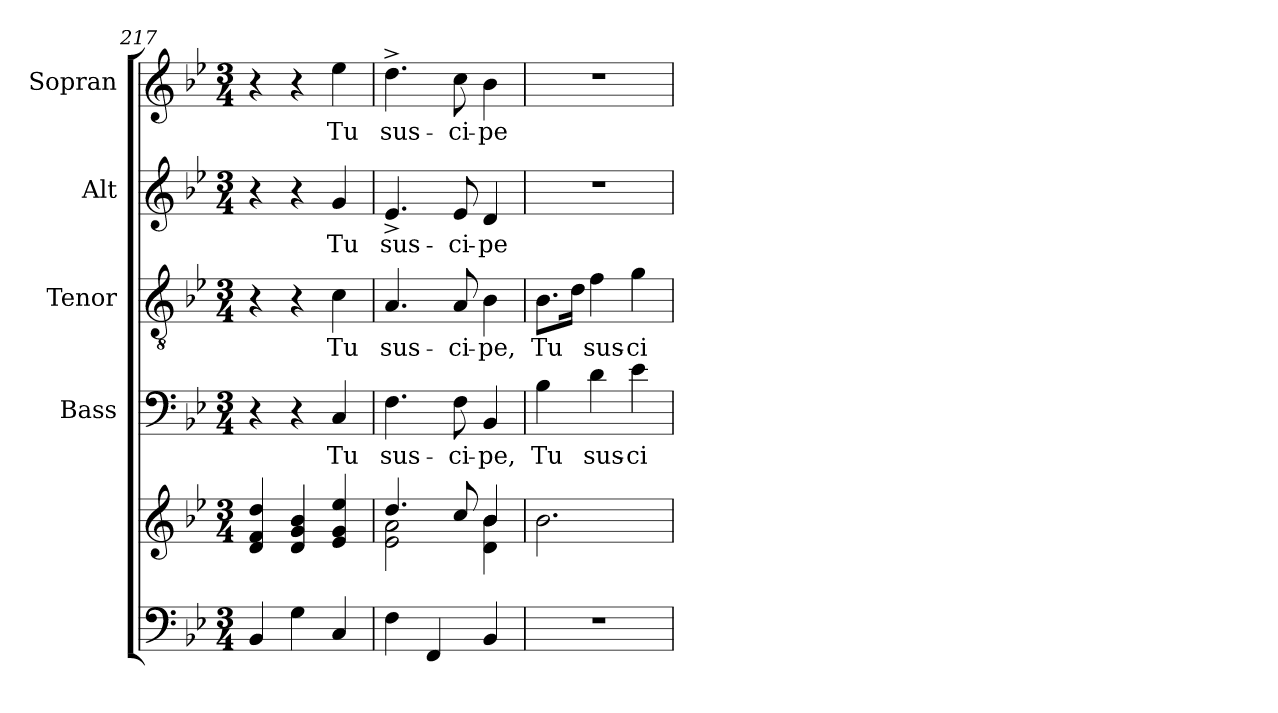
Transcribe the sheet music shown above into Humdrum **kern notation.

**kern	**kern	**kern	**text	**kern	**text	**kern	**text	**kern	**text
*part5	*part5	*part4	*part4	*part3	*part3	*part2	*part2	*part1	*part1
*staff6	*staff5	*staff4	*staff4	*staff3	*staff3	*staff2	*staff2	*staff1	*staff1
*	*	*I"Bass	*	*I"Tenor	*	*I"Alt	*	*I"Sopran	*
*	*	*I'B.	*	*I'T.	*	*I'A.	*	*I'S.	*
*clefF4	*clefG2	*clefF4	*	*clefGv2	*	*clefG2	*	*clefG2	*
*k[b-e-]	*k[b-e-]	*k[b-e-]	*	*k[b-e-]	*	*k[b-e-]	*	*k[b-e-]	*
*B-:	*B-:	*B-:	*	*B-:	*	*B-:	*	*B-:	*
*M3/4	*M3/4	*M3/4	*	*M3/4	*	*M3/4	*	*M3/4	*
=217	=217	=217	=217	=217	=217	=217	=217	=217	=217
4BB-/	4d/ 4f/ 4dd/	4r	.	4r	.	4r	.	4r	.
4G\	4d/ 4g/ 4b-/	4r	.	4r	.	4r	.	4r	.
!	!	!	!LO:LY:b	!	!LO:LY:b	!	!LO:LY:b	!	!LO:LY:b
4C/	4e-/ 4g/ 4ee-/	4C/	Tu	4c\	Tu	4g/	Tu	4ee-\	Tu
=218	=218	=218	=218	=218	=218	=218	=218	=218	=218
*	*^	*	*	*	*	*	*	*	*
!	!	!	!	!LO:LY:b	!	!LO:LY:b	!	!LO:LY:b	!	!LO:LY:b
4F\	4.dd/	2e-\ 2a\	4.F\	sus-	4.A/	sus-	4.e-^>/	sus-	4.dd^>\	sus-
4FF/	.	.	.	.	.	.	.	.	.	.
!	!	!	!	!LO:LY:b	!	!LO:LY:b	!	!LO:LY:b	!	!LO:LY:b
.	8cc/	.	8F\	-ci-	8A/	-ci-	8e-/	-ci-	8cc\	-ci-
!	!	!	!	!LO:LY:b	!	!LO:LY:b	!	!LO:LY:b	!	!LO:LY:b
4BB-/	4b-/	4d\ 4b-\	4BB-/	-pe,	4B-\	-pe,	4d/	-pe	4b-\	-pe
=219	=219	=219	=219	=219	=219	=219	=219	=219	=219	=219
!	!	!	!	!LO:LY:b	!	!LO:LY:b	!	!	!	!
*	*v	*v	*	*	*	*	*	*	*	*
2.r	2.b-\	4B-\	Tu	8.B-\L	Tu	2.r	.	2.r	.
.	.	.	.	16d\Jk	.	.	.	.	.
!	!	!	!LO:LY:b	!	!LO:LY:b	!	!	!	!
.	.	4d\	sus-	4f\	sus-	.	.	.	.
!	!	!	!LO:LY:b	!	!LO:LY:b	!	!	!	!
.	.	4e-\	-ci-	4g\	-ci-	.	.	.	.
=	=	=	=	=	=	=	=	=	=
*-	*-	*-	*-	*-	*-	*-	*-	*-	*-
